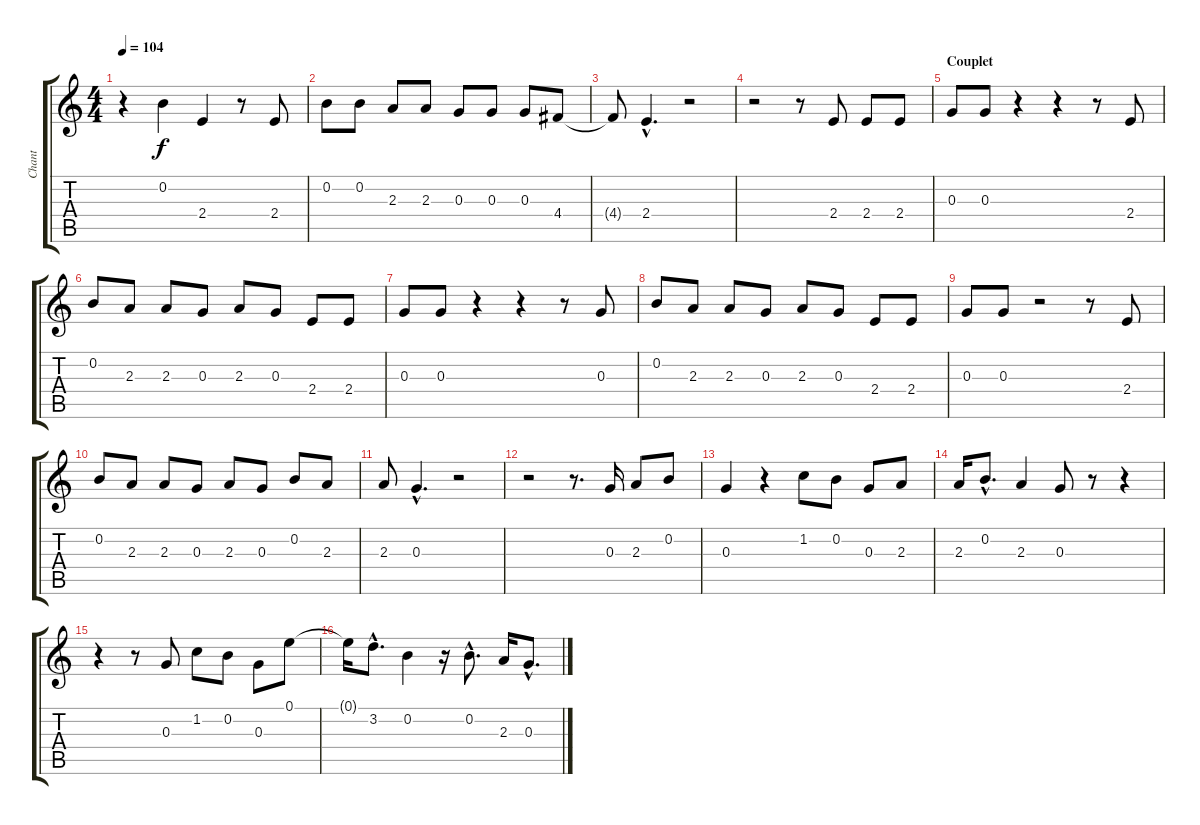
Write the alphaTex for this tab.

\track ("Chant" "Chant") {instrument distortionguitar}
\staff {score tabs}
\tuning (E4 B3 G3 D3 A2 E2) {hide}
\ts (4 4)
\tempo 104
\clef g2
\ks c
r.4{dy f} 0.2.4 2.4.4 r.8 2.4.8 |
0.2.8 0.2.8 2.3.8 2.3.8 0.3.8 0.3.8 0.3.8 4.4.8 |
4.4{t}.8 2.4{hac}.4{d} r.2 |
r.2 r.8 2.4.8 2.4.8 2.4.8 |
\section ("" "Couplet")
0.3.8 0.3.8 r.4 r.4 r.8 2.4.8 |
0.2.8 2.3.8 2.3.8 0.3.8 2.3.8 0.3.8 2.4.8 2.4.8 |
0.3.8 0.3.8 r.4 r.4 r.8 0.3.8 |
0.2.8 2.3.8 2.3.8 0.3.8 2.3.8 0.3.8 2.4.8 2.4.8 |
0.3.8 0.3.8 r.2 r.8 2.4.8 |
0.2.8 2.3.8 2.3.8 0.3.8 2.3.8 0.3.8 0.2.8 2.3.8 |
2.3.8 0.3{hac}.4{d} r.2 |
r.2 r.8{d} 0.3.16 2.3.8 0.2.8 |
0.3.4 r.4 1.2.8 0.2.8 0.3.8 2.3.8 |
2.3.16 0.2{hac}.8{d} 2.3.4 0.3.8 r.8 r.4 |
r.4 r.8 0.3.8 1.2.8 0.2.8 0.3.8 0.1.8 |
0.1{t}.16 3.2{hac}.8{d} 0.2.4 r.16 0.2{hac}.8{d} 2.3.16 0.3{hac}.8{d}
